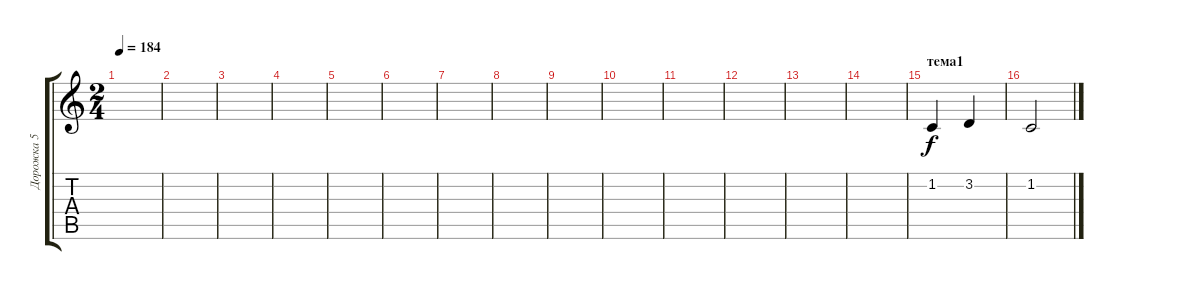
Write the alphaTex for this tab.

\track ("Дорожка 5" "Дорожка 5") {instrument trombone}
\staff {score tabs}
\tuning (E4 B3 G3 D3 A2 E2) {hide}
\ts (2 4)
\tempo 184
\clef g2
\ks c
|
|
|
|
|
|
|
|
|
|
|
|
|
|
\section ("" "тема1")
1.2.4 3.2.4 |
1.2.2
